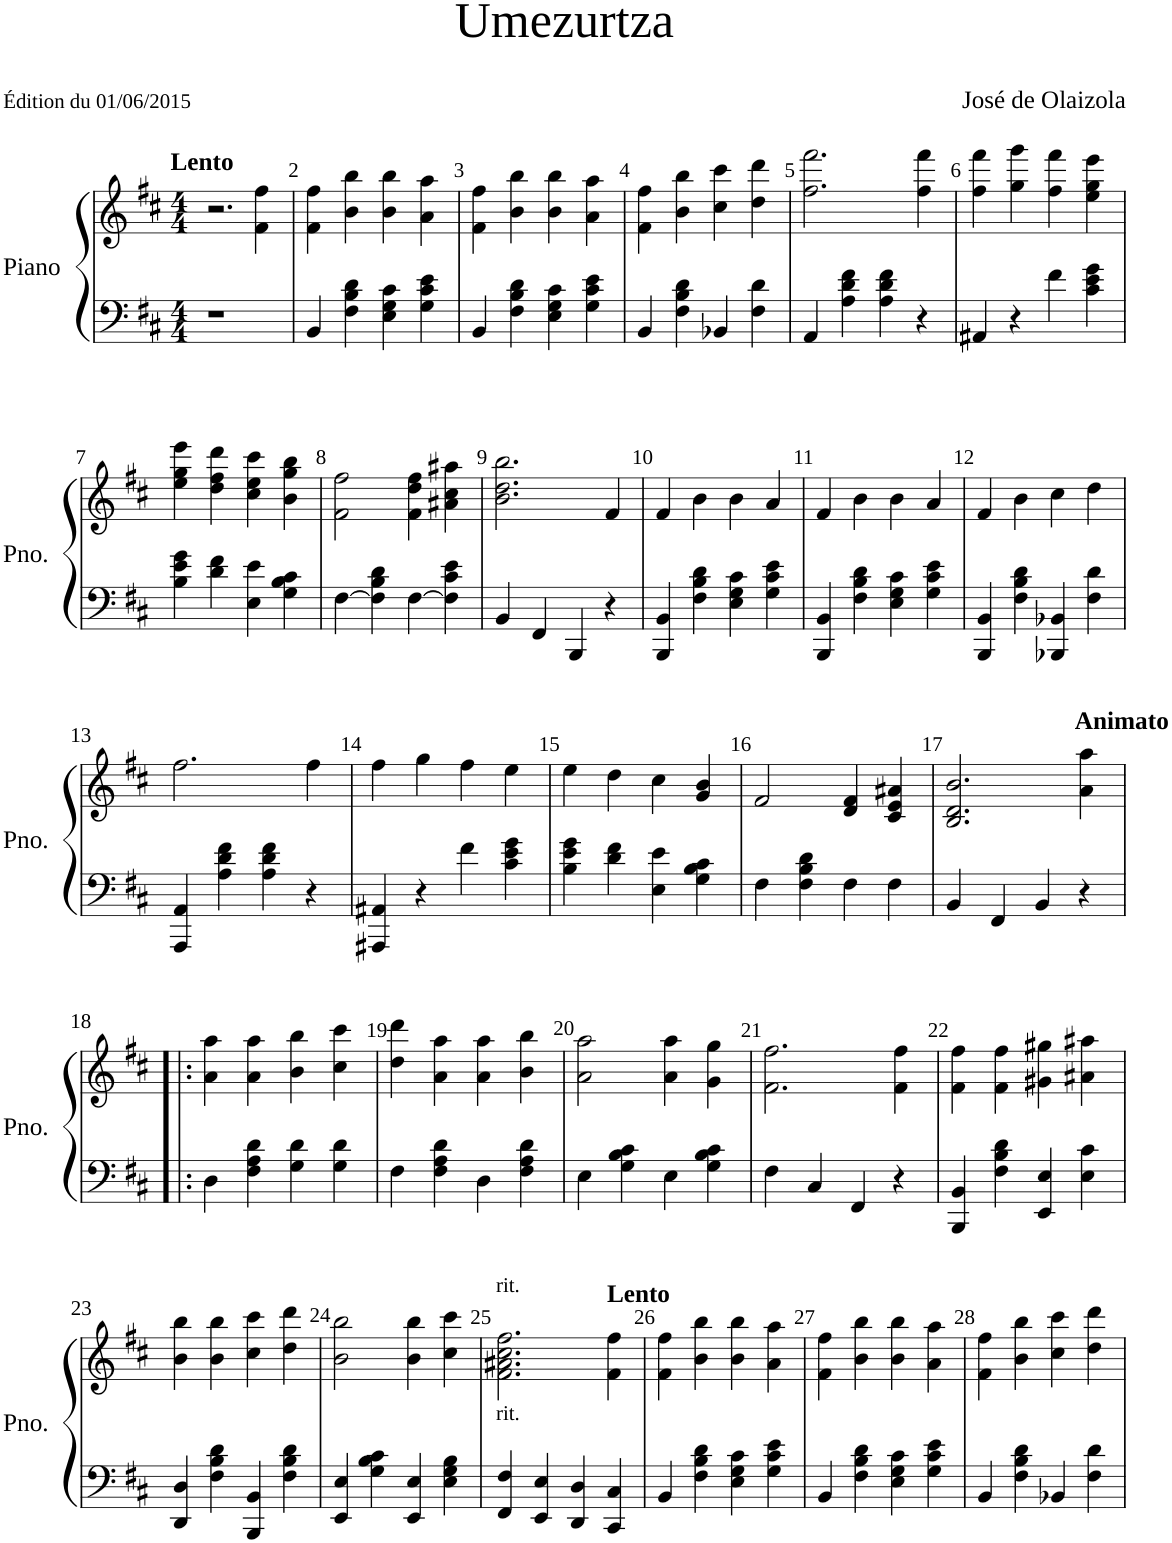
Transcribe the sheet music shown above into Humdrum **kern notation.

**kern	**kern
*part1	*part1
*staff2	*staff1
*I"Piano	*
*I'Pno.	*
*clefF4	*clefG2
*k[f#c#]	*k[f#c#]
*M4/4	*M4/4
=1	=1
!	!LO:TX:a:B:t=Lento
1r	2.r
.	4f#\ 4ff#\
=2	=2
4BB/	4f#\ 4ff#\
4F#\ 4B\ 4d\	4b\ 4bb\
4E\ 4G\ 4c#\	4b\ 4bb\
4G\ 4c#\ 4e\	4a\ 4aa\
=3	=3
4BB/	4f#\ 4ff#\
4F#\ 4B\ 4d\	4b\ 4bb\
4E\ 4G\ 4c#\	4b\ 4bb\
4G\ 4c#\ 4e\	4a\ 4aa\
=4	=4
4BB/	4f#\ 4ff#\
4F#\ 4B\ 4d\	4b\ 4bb\
4BB-X/	4cc#\ 4ccc#\
4F#\ 4d\	4dd\ 4ddd\
=5	=5
4AA/	2.ff#\ 2.fff#\
4A\ 4d\ 4f#\	.
4A\ 4d\ 4f#\	.
4r	4ff#\ 4fff#\
=6	=6
4AA#X/	4ff#\ 4fff#\
4r	4gg\ 4ggg\
4f#\	4ff#\ 4fff#\
4c#\ 4e\ 4g\	4ee\ 4gg\ 4eee\
!!LO:LB:g=z
=7	=7
4B\ 4e\ 4g\	4ee\ 4gg\ 4eee\
4d\ 4f#\	4dd\ 4ff#\ 4ddd\
4E\ 4e\	4cc#\ 4ee\ 4ccc#\
4G\ 4B\ 4c#\	4b\ 4gg\ 4bb\
=8	=8
[4F#\	2f#\ 2ff#\
4F#\] 4B\ 4d\	.
[4F#\	4f#\ 4dd\ 4ff#\
4F#\] 4c#\ 4e\	4a#X\ 4cc#\ 4aa#X\
=9	=9
4BB/	2.b\ 2.dd\ 2.bb\
4FF#/	.
4BBB/	.
4r	4f#/
=10	=10
4BBB/ 4BB/	4f#/
4F#\ 4B\ 4d\	4b\
4E\ 4G\ 4c#\	4b\
4G\ 4c#\ 4e\	4a/
=11	=11
4BBB/ 4BB/	4f#/
4F#\ 4B\ 4d\	4b\
4E\ 4G\ 4c#\	4b\
4G\ 4c#\ 4e\	4a/
=12	=12
4BBB/ 4BB/	4f#/
4F#\ 4B\ 4d\	4b\
4BBB-X/ 4BB-X/	4cc#\
4F#\ 4d\	4dd\
!!LO:LB:g=z
=13	=13
4AAA/ 4AA/	2.ff#\
4A\ 4d\ 4f#\	.
4A\ 4d\ 4f#\	.
4r	4ff#\
=14	=14
4AAA#X/ 4AA#X/	4ff#\
4r	4gg\
4f#\	4ff#\
4c#\ 4e\ 4g\	4ee\
=15	=15
4B\ 4e\ 4g\	4ee\
4d\ 4f#\	4dd\
4E\ 4e\	4cc#\
4G\ 4B\ 4c#\	4g/ 4b/
=16	=16
4F#\	2f#/
4F#\ 4B\ 4d\	.
4F#\	4d/ 4f#/
4F#\	4c#/ 4e/ 4a#X/
=17	=17
4BB/	2.B/ 2.d/ 2.b/
4FF#/	.
4BB/	.
!	!LO:TX:a:B:t=Animato
4r	4a\ 4aa\
!!LO:LB:g=z
=18!|:	=18!|:
4D\	4a\ 4aa\
4F#\ 4A\ 4d\	4a\ 4aa\
4G\ 4d\	4b\ 4bb\
4G\ 4d\	4cc#\ 4ccc#\
=19	=19
4F#\	4dd\ 4ddd\
4F#\ 4A\ 4d\	4a\ 4aa\
4D\	4a\ 4aa\
4F#\ 4A\ 4d\	4b\ 4bb\
=20	=20
4E\	2a\ 2aa\
4G\ 4B\ 4c#\	.
4E\	4a\ 4aa\
4G\ 4B\ 4c#\	4g\ 4gg\
=21	=21
4F#\	2.f#\ 2.ff#\
4C#/	.
4FF#/	.
4r	4f#\ 4ff#\
=22	=22
4BBB/ 4BB/	4f#\ 4ff#\
4F#\ 4B\ 4d\	4f#\ 4ff#\
4EE/ 4E/	4g#X\ 4gg#X\
4E\ 4c#\	4a#X\ 4aa#X\
!!LO:LB:g=z
=23	=23
4DD/ 4D/	4b\ 4bb\
4F#\ 4B\ 4d\	4b\ 4bb\
4BBB/ 4BB/	4cc#\ 4ccc#\
4F#\ 4B\ 4d\	4dd\ 4ddd\
=24	=24
4EE/ 4E/	2b\ 2bb\
4G\ 4B\ 4c#\	.
4EE/ 4E/	4b\ 4bb\
4E\ 4G\ 4B\	4cc#\ 4ccc#\
=25	=25
!	!LO:TX:a:t=rit.
!LO:TX:a:t=rit.	!
4FF#/ 4F#/	2.f#\ 2.a#X\ 2.cc#\ 2.ff#\
4EE/ 4E/	.
4DD/ 4D/	.
!	!LO:TX:a:B:t=Lento
4CC#/ 4C#/	4f#\ 4ff#\
=26	=26
4BB/	4f#\ 4ff#\
4F#\ 4B\ 4d\	4b\ 4bb\
4E\ 4G\ 4c#\	4b\ 4bb\
4G\ 4c#\ 4e\	4a\ 4aa\
=27	=27
4BB/	4f#\ 4ff#\
4F#\ 4B\ 4d\	4b\ 4bb\
4E\ 4G\ 4c#\	4b\ 4bb\
4G\ 4c#\ 4e\	4a\ 4aa\
=28	=28
4BB/	4f#\ 4ff#\
4F#\ 4B\ 4d\	4b\ 4bb\
4BB-X/	4cc#\ 4ccc#\
4F#\ 4d\	4dd\ 4ddd\
=	=
*-	*-
